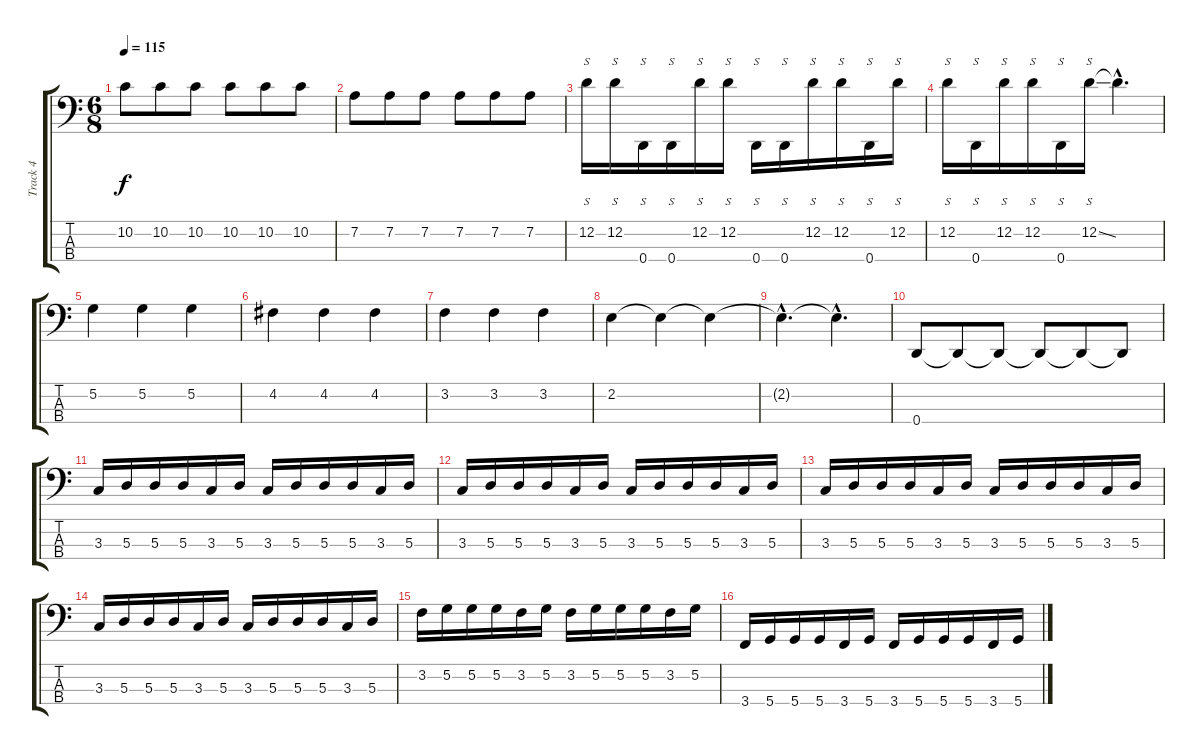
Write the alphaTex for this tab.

\track ("Track 4" "Track 4") {instrument fretlessbass}
\staff {score tabs}
\tuning (G2 D2 A1 D1) {hide}
\ts (6 8)
\tempo 115
\clef f4
\ks c
10.2.8{dy f} 10.2.8 10.2.8 10.2.8 10.2.8 10.2.8 |
7.2.8 7.2.8 7.2.8 7.2.8 7.2.8 7.2.8 |
12.2.16{s} 12.2.16{s} 0.4.16{s} 0.4.16{s} 12.2.16{s} 12.2.16{s} 0.4.16{s} 0.4.16{s} 12.2.16{s} 12.2.16{s} 0.4.16{s} 12.2.16{s} |
12.2.16{s} 0.4.16{s} 12.2.16{s} 12.2.16{s} 0.4.16{s} 12.2{ss}.16{s} 12.2{hac t}.4{d} |
5.2.4 5.2.4 5.2.4 |
4.2.4 4.2.4 4.2.4 |
3.2.4 3.2.4 3.2.4 |
2.2.4 2.2{t}.4 2.2{t}.4 |
2.2{hac t}.4{d} 2.2{hac t}.4{d} |
0.4.8 0.4{t}.8 0.4{t}.8 0.4{t}.8 0.4{t}.8 0.4{t}.8 |
3.3.16 5.3.16 5.3.16 5.3.16 3.3.16 5.3.16 3.3.16 5.3.16 5.3.16 5.3.16 3.3.16 5.3.16 |
3.3.16 5.3.16 5.3.16 5.3.16 3.3.16 5.3.16 3.3.16 5.3.16 5.3.16 5.3.16 3.3.16 5.3.16 |
3.3.16 5.3.16 5.3.16 5.3.16 3.3.16 5.3.16 3.3.16 5.3.16 5.3.16 5.3.16 3.3.16 5.3.16 |
3.3.16 5.3.16 5.3.16 5.3.16 3.3.16 5.3.16 3.3.16 5.3.16 5.3.16 5.3.16 3.3.16 5.3.16 |
3.2.16 5.2.16 5.2.16 5.2.16 3.2.16 5.2.16 3.2.16 5.2.16 5.2.16 5.2.16 3.2.16 5.2.16 |
3.4.16 5.4.16 5.4.16 5.4.16 3.4.16 5.4.16 3.4.16 5.4.16 5.4.16 5.4.16 3.4.16 5.4.16
